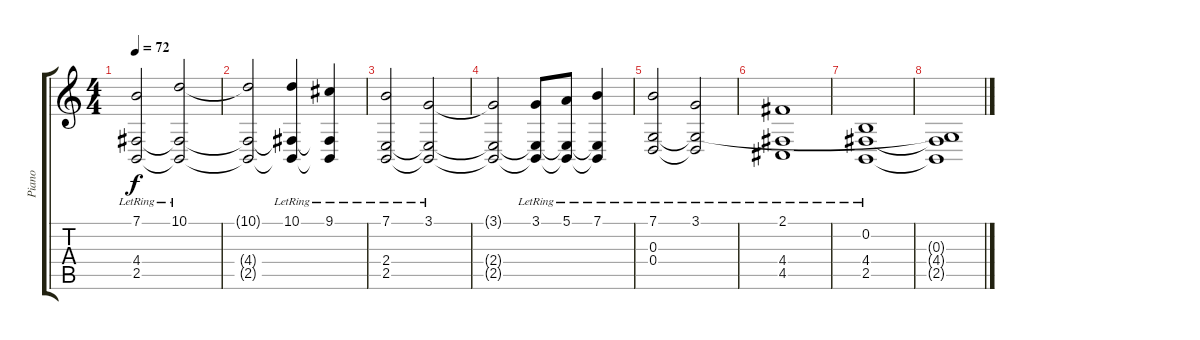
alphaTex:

\track ("Piano" "Piano") {instrument brightacousticpiano}
\staff {score tabs}
\tuning (E4 B3 G3 D3 A2 E2) {hide}
\ts (4 4)
\tempo 72
\clef g2
\ks c
(7.1{lr} 4.4{lr} 2.5{lr}).2{dy f} (10.1{lr} 4.4{t} 2.5{t}).2 |
(10.1{t} 4.4{t} 2.5{t}).2 (10.1{lr} 4.4{t} 2.5{t}).4 (9.1{lr} 4.4{t} 2.5{t}).4 |
(7.1{lr} 2.4{lr} 2.5{lr}).2 (3.1{lr} 2.4{t} 2.5{t}).2 |
(3.1{t} 2.4{t} 2.5{t}).2 (3.1{lr} 2.4{t} 2.5{t}).8 (5.1{lr} 2.4{t} 2.5{t}).8 (7.1{lr} 2.4{t} 2.5{t}).4 |
(7.1{lr} 0.3{lr} 0.4{lr}).2 (3.1{lr} 0.3{t} 0.4{t}).2 |
(2.1{lr} 4.4{lr} 4.5{lr}).1 |
(0.2{lr} 4.4 2.5{lr}).1 |
(0.3{t} 4.4{t} 2.5{t}).1
